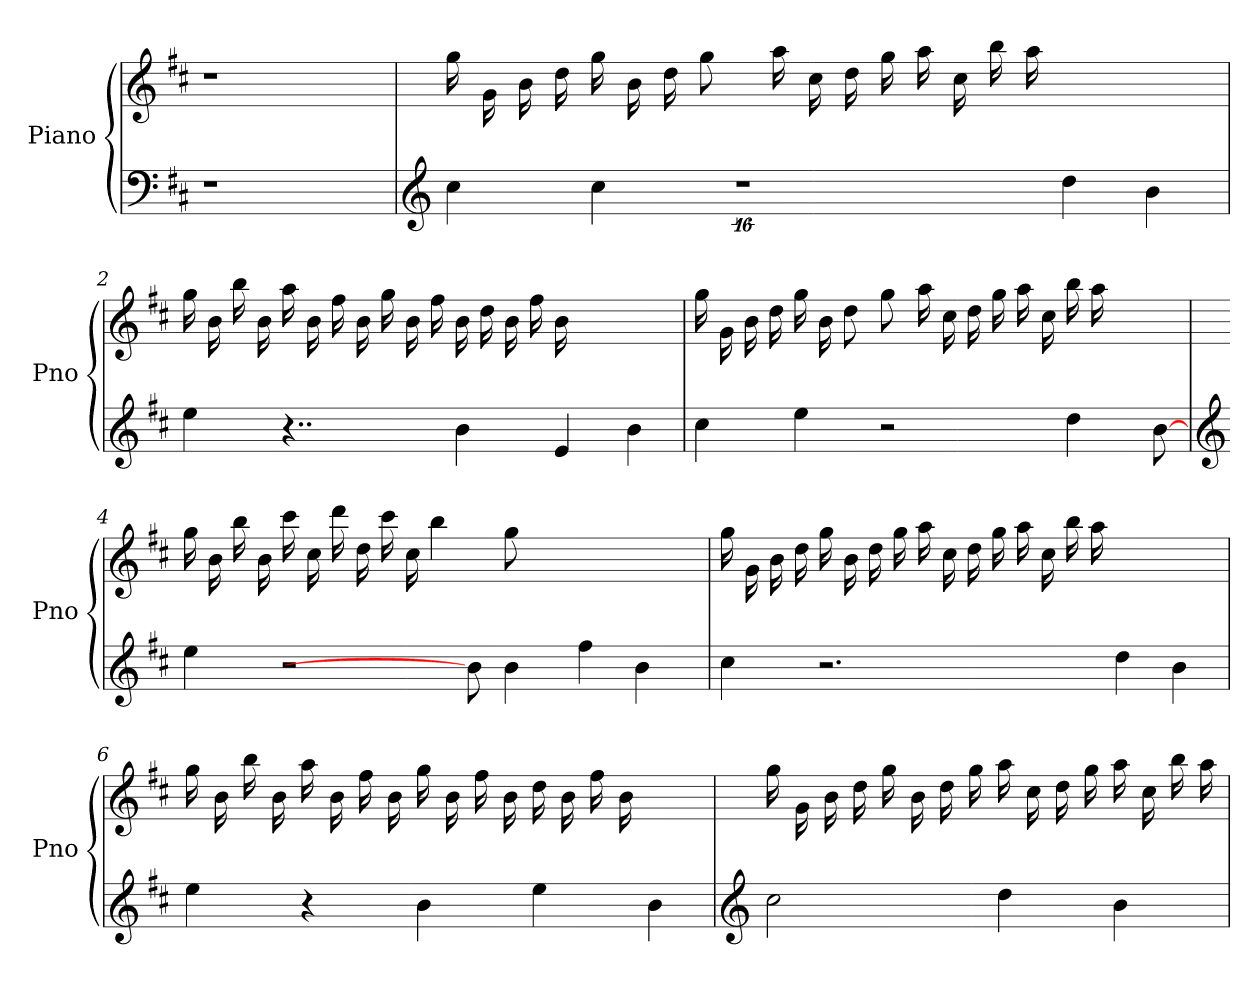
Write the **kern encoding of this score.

**kern	**kern
*part1	*part1
*staff2	*staff1
*I"Piano	*
*I'Pno	*
*clefF4	*clefG2
*k[f#c#]	*k[f#c#]
=1	=1
1r	1r
=1	=1
*clefG2	*
4cc#\	16gg\
.	16g\
.	16b\
.	16dd\
4cc#\	16gg\
.	16b\
.	16dd\
.	8gg\
16%9r	.
.	16aa\
.	16cc#\
.	16dd\
.	16gg\
.	16aa\
.	16cc#\
.	16bb\
.	16aa\
4dd\	2ryy
4b\	.
=2	=2
4ee\	16gg\
.	16b\
.	16bb\
.	16b\
4..r	16aa\
.	16b\
.	16ff#\
.	16b\
.	16gg\
.	16b\
.	16ff#\
4b\	16b\
.	16dd\
.	16b\
.	16ff#\
4e/	16b\
.	4..ryy
4b\	.
=3	=3
4cc#\	16gg\
.	16g\
.	16b\
.	16dd\
4ee\	16gg\
.	16b\
.	8dd\
2r	8gg\
.	16aa\
.	16cc#\
.	16dd\
.	16gg\
.	16aa\
.	16cc#\
4dd\	16bb\
.	16aa\
.	4ryy
[8b\	.
=4	=4
*clefG2	*
4ee\	16gg\
.	16b\
.	16bb\
.	16b\
2r	16ccc#\
.	16cc#\
.	16ddd\
.	16dd\
.	16ccc#\
.	16cc#\
.	4bb\
8b\]	.
4b\	8gg\
.	2ryy
4ff#\	.
4b\	.
.	8ryy
=5	=5
4cc#\	16gg\
.	16g\
.	16b\
.	16dd\
2.r	16gg\
.	16b\
.	16dd\
.	16gg\
.	16aa\
.	16cc#\
.	16dd\
.	16gg\
.	16aa\
.	16cc#\
.	16bb\
.	16aa\
4dd\	2ryy
4b\	.
=6	=6
4ee\	16gg\
.	16b\
.	16bb\
.	16b\
4r	16aa\
.	16b\
.	16ff#\
.	16b\
4b\	16gg\
.	16b\
.	16ff#\
.	16b\
4ee\	16dd\
.	16b\
.	16ff#\
.	16b\
4b\	4ryy
=7	=7
*clefG2	*
2cc#\	16gg\
.	16g\
.	16b\
.	16dd\
.	16gg\
.	16b\
.	16dd\
.	16gg\
4dd\	16aa\
.	16cc#\
.	16dd\
.	16gg\
4b\	16aa\
.	16cc#\
.	16bb\
.	16aa\
=	=
*-	*-
